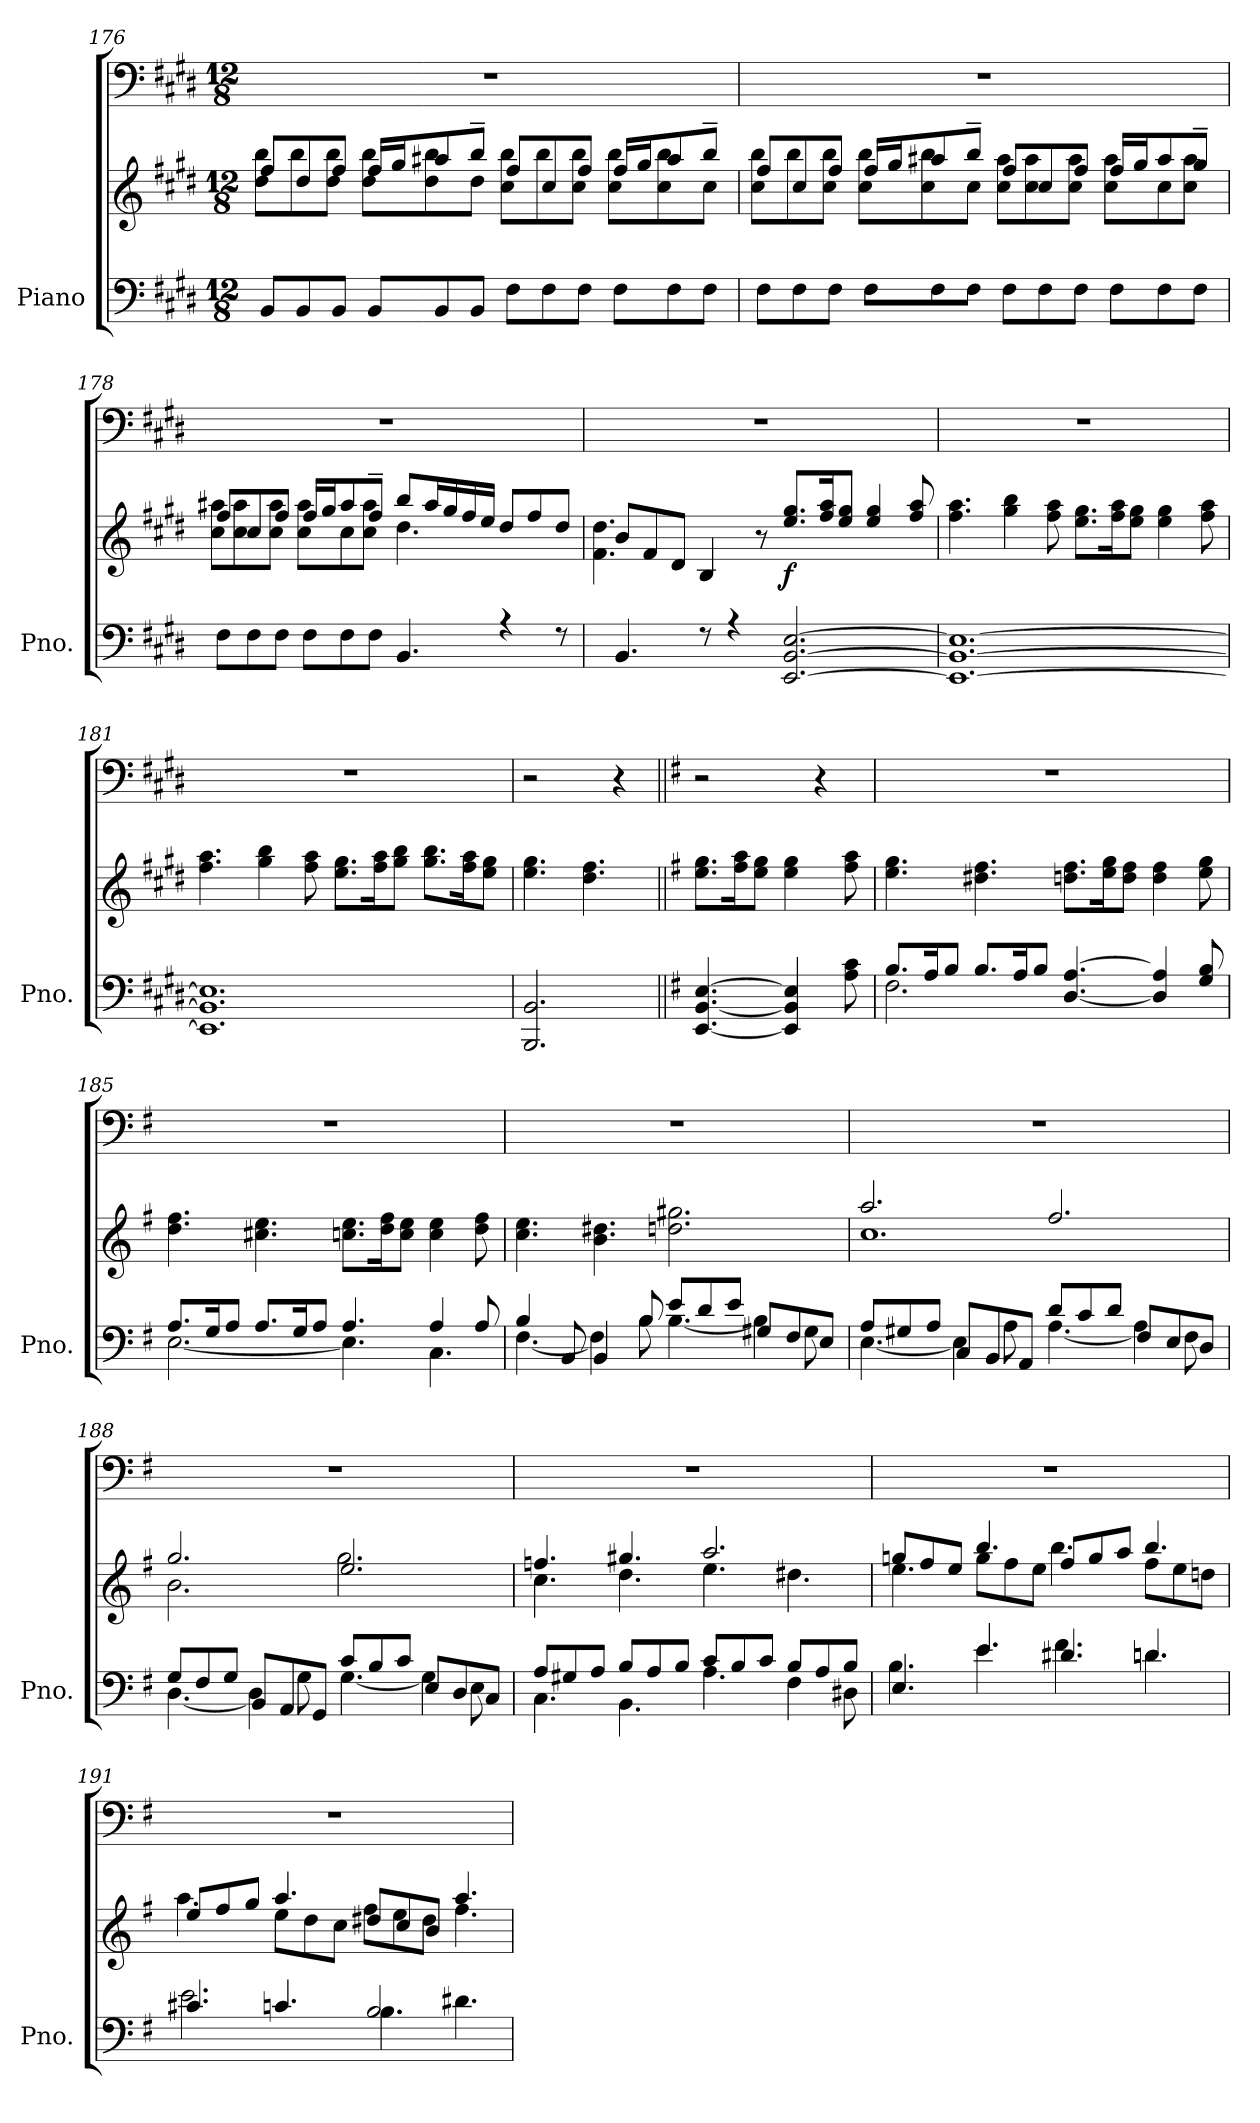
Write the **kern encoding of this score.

**kern	**kern	**kern	**dynam
*part1	*part1	*part1	*part1
*staff3	*staff2	*staff1	*staff1/2/3
*I"Piano	*	*	*
*I'Pno.	*	*	*
!!LO:LB:g=z
*clefF4	*clefG2	*clefF4	*
*k[f#c#g#d#]	*k[f#c#g#d#]	*k[f#c#g#d#]	*
*M12/8	*M12/8	*M12/8	*
=176	=176	=176	=176
*^	*^	*	*
8BB/L	1.ryy	8ff#/L	8dd#\ 8bb\L	1.r	.
8BB/	.	8dd#/	8bb\	.	.
8BB/J	.	8ff#/J	8dd#\ 8bb\J	.	.
8BB/L	.	16ff#/LL	8dd#\ 8bb\L	.	.
.	.	16gg#/J	.	.	.
8BB/	.	8aa#X/	8dd#\ 8bb\	.	.
8BB/J	.	8bb~/J	8dd#\J	.	.
8F#\L	.	8ff#/L	8cc#\ 8bb\L	.	.
8F#\	.	8cc#/	8bb\	.	.
8F#\J	.	8ff#/J	8cc#\ 8bb\J	.	.
8F#\L	.	16ff#/LL	8cc#\ 8bb\L	.	.
.	.	16gg#/J	.	.	.
8F#\	.	8aa#/	8cc#\ 8bb\	.	.
8F#\J	.	8bb~/J	8cc#\J	.	.
!!LO:PB:g=z
=177	=177	=177	=177	=177	=177
8F#\L	1.ryy	8ff#/L	8cc#\ 8bb\L	1.r	.
8F#\	.	8cc#/	8bb\	.	.
8F#\J	.	8ff#/J	8cc#\ 8bb\J	.	.
8F#\L	.	16ff#/LL	8cc#\ 8bb\L	.	.
.	.	16gg#/J	.	.	.
8F#\	.	8aa#X/	8cc#\ 8bb\	.	.
8F#\J	.	8bb~/J	8cc#\J	.	.
8F#\L	.	8ff#/L	8cc#\ 8aa#\L	.	.
8F#\	.	8cc#/	8cc#\ 8aa#\	.	.
8F#\J	.	8ff#/J	8cc#\ 8aa#\J	.	.
8F#\L	.	16ff#/LL	8cc#\ 8aa#\L	.	.
.	.	16gg#/J	.	.	.
8F#\	.	8aa#/	8cc#\	.	.
8F#\J	.	8gg#~/J	8cc#\ 8aa#\J	.	.
!!LO:LB:g=z
=178	=178	=178	=178	=178	=178
8F#\L	1.ryy	8ff#/L	8cc#\ 8aa#X\L	1.r	.
8F#\	.	8cc#/	8cc#\ 8aa#\	.	.
8F#\J	.	8ff#/J	8cc#\ 8aa#\J	.	.
8F#\L	.	16ff#/LL	8cc#\ 8aa#\L	.	.
.	.	16gg#/J	.	.	.
8F#\	.	8aa#/	8cc#\	.	.
8F#\J	.	8ff#~/J	8cc#\ 8aa#\J	.	.
4.BB/	.	8bb/L	4.dd#\	.	.
.	.	16aa#/L	.	.	.
.	.	16gg#/	.	.	.
.	.	16ff#/	.	.	.
.	.	16ee/JJ	.	.	.
4r	.	8dd#/L	4.ryy	.	.
.	.	8ff#/	.	.	.
8r	.	8dd#/J	.	.	.
=179	=179	=179	=179	=179	=179
4.BB/	1.ryy	8b/L	4.f#\ 4.dd#\	1.r	.
.	.	8f#/	.	.	.
.	.	8d#/J	.	.	.
8r	.	4B/	1ryy	.	.
4r	.	.	.	.	.
.	.	8r	.	.	.
!	!	!	!	!	!LO:DY:b=2
[2.EE/ [2.BB/ [2.E/	.	8.ee/ 8.gg#/L	.	.	f
.	.	16ff#/ 16aa/K	.	.	.
.	.	8ee/ 8gg#/J	.	.	.
.	.	4ee/ 4gg#/	.	.	.
.	.	8ff#/ 8aa/	8ryy	.	.
*	*	*v	*v	*	*
!!LO:LB:g=z
=180	=180	=180	=180	=180
1.EE_ 1.BB_ 1.E_	1.ryy	4.ff#\ 4.aa\	1.r	.
.	.	4gg#\ 4bb\	.	.
.	.	8ff#\ 8aa\	.	.
.	.	8.ee\ 8.gg#\L	.	.
.	.	16ff#\ 16aa\K	.	.
.	.	8ee\ 8gg#\J	.	.
.	.	4ee\ 4gg#\	.	.
.	.	8ff#\ 8aa\	.	.
!!LO:PB:g=z
=181	=181	=181	=181	=181
1.EE] 1.BB] 1.E]	1.ryy	4.ff#\ 4.aa\	1.r	.
.	.	4gg#\ 4bb\	.	.
.	.	8ff#\ 8aa\	.	.
.	.	8.ee\ 8.gg#\L	.	.
.	.	16ff#\ 16aa\K	.	.
.	.	8gg#\ 8bb\J	.	.
.	.	8.gg#\ 8.bb\L	.	.
.	.	16ff#\ 16aa\K	.	.
.	.	8ee\ 8gg#\J	.	.
=182	=182	=182	=182	=182
2.BBB/ 2.BB/	2.ryy	4.ee\ 4.gg#\	2r	.
.	.	4.dd#\ 4.ff#\	.	.
.	.	.	4r	.
=183||	=183||	=183||	=183||	=183||
*k[f#]	*	*k[f#]	*k[f#]	*
[4.EE/ [4.BB/ [4.E/	2.ryy	8.ee\ 8.gg\L	2r	.
.	.	16ff#\ 16aa\K	.	.
.	.	8ee\ 8gg\J	.	.
4EE/] 4BB/] 4E/]	.	4ee\ 4gg\	.	.
.	.	.	4r	.
8A\ 8c\	.	8ff#\ 8aa\	.	.
=184	=184	=184	=184	=184
8.B/L	2.F#\	4.ee\ 4.gg\	1.r	.
16A/K	.	.	.	.
8B/J	.	.	.	.
8.B/L	.	4.dd#X\ 4.ff#\	.	.
16A/K	.	.	.	.
8B/J	.	.	.	.
[4.D/ [4.A/	2.ryy	8.ddn\ 8.ff#\L	.	.
.	.	16ee\ 16gg\K	.	.
.	.	8dd\ 8ff#\J	.	.
4D/] 4A/]	.	4dd\ 4ff#\	.	.
8G/ 8B/	.	8ee\ 8gg\	.	.
!!LO:LB:g=z
=185	=185	=185	=185	=185
8.A/L	[2.E\	4.dd\ 4.ff#\	1.r	.
16G/K	.	.	.	.
8A/J	.	.	.	.
8.A/L	.	4.cc#X\ 4.ee\	.	.
16G/K	.	.	.	.
8A/J	.	.	.	.
4.A/	4.E\]	8.ccn\ 8.ee\L	.	.
.	.	16dd\ 16ff#\K	.	.
.	.	8cc\ 8ee\J	.	.
4A/	4.C\	4cc\ 4ee\	.	.
8A/	.	8dd\ 8ff#\	.	.
=186	=186	=186	=186	=186
4B/	[4.F#\	4.cc\ 4.ee\	1.r	.
8BB/	.	.	.	.
4BB/	4F#\]	4.b\ 4.dd#X\	.	.
8B/	8B\	.	.	.
8e/L	[4.B\	2.ddn\ 2.gg#X\	.	.
8d/	.	.	.	.
8e/J	.	.	.	.
8G#X/L	4B\]	.	.	.
8F#/	.	.	.	.
8E/J	8G#\	.	.	.
!!LO:LB:g=z
=187	=187	=187	=187	=187
*	*	*^	*	*
8A/L	[4.E\	2.aa/	1.cc	1.r	.
8G#X/	.	.	.	.	.
8A/J	.	.	.	.	.
8C/L	4E\]	.	.	.	.
8BB/	.	.	.	.	.
8AA/J	8A\	.	.	.	.
8d/L	[4.A\	2.ff#/	.	.	.
8c/	.	.	.	.	.
8d/J	.	.	.	.	.
8F#/L	4A\]	.	.	.	.
8E/	.	.	.	.	.
8D/J	8F#\	.	.	.	.
=188	=188	=188	=188	=188	=188
8G/L	[4.D\	2.gg/	2.b\	1.r	.
8F#/	.	.	.	.	.
8G/J	.	.	.	.	.
8BB/L	4D\]	.	.	.	.
8AA/	.	.	.	.	.
8GG/J	8G\	.	.	.	.
8c/L	[4.G\	2.ee/	2.gg\	.	.
8B/	.	.	.	.	.
8c/J	.	.	.	.	.
8E/L	4G\]	.	.	.	.
8D/	.	.	.	.	.
8C/J	8E\	.	.	.	.
!!LO:LB:g=z
=189	=189	=189	=189	=189	=189
8A/L	4.C\	4.ffn/	4.cc\	1.r	.
8G#X/	.	.	.	.	.
8A/J	.	.	.	.	.
8B/L	4.BB\	4.gg#X/	4.dd\	.	.
8A/	.	.	.	.	.
8B/J	.	.	.	.	.
8c/L	4.A\	2.aa/	4.ee\	.	.
8B/	.	.	.	.	.
8c/J	.	.	.	.	.
8B/L	4F#\	.	4.dd#X\	.	.
8A/	.	.	.	.	.
8B/J	8D#X\	.	.	.	.
=190	=190	=190	=190	=190	=190
4.E/	4.B\	8ggni/L	4.ee\	1.r	.
.	.	8ff#i/	.	.	.
.	.	8ee/J	.	.	.
4.e/	4.e\	4.bb/	8gg\L	.	.
.	.	.	8ff#\	.	.
.	.	.	8ee\J	.	.
4.d#X/	4.f#\	8ff#/L	4.bb\	.	.
.	.	8gg/	.	.	.
.	.	8aa/J	.	.	.
4.d/	4.dn\	4.bb/	8ff#\L	.	.
.	.	.	8ee\	.	.
.	.	.	8ddni\J	.	.
!!LO:PB:g=z
=191	=191	=191	=191	=191	=191
4.c#X/	2.e\	8ee/L	4.aa\	1.r	.
.	.	8ff#/	.	.	.
.	.	8gg/J	.	.	.
4.cn/	.	4.aa/	8ee\L	.	.
.	.	.	8dd\	.	.
.	.	.	8cc\J	.	.
2.B/	4.B\	8dd#X/L	8ff#\L	.	.
.	.	8cc/	8ee\	.	.
.	.	8b/J	8dd#\J	.	.
.	4.d#X\	4.aa/	4.ff#\	.	.
*v	*v	*	*	*	*
*	*v	*v	*	*
=	=	=	=
*-	*-	*-	*-
